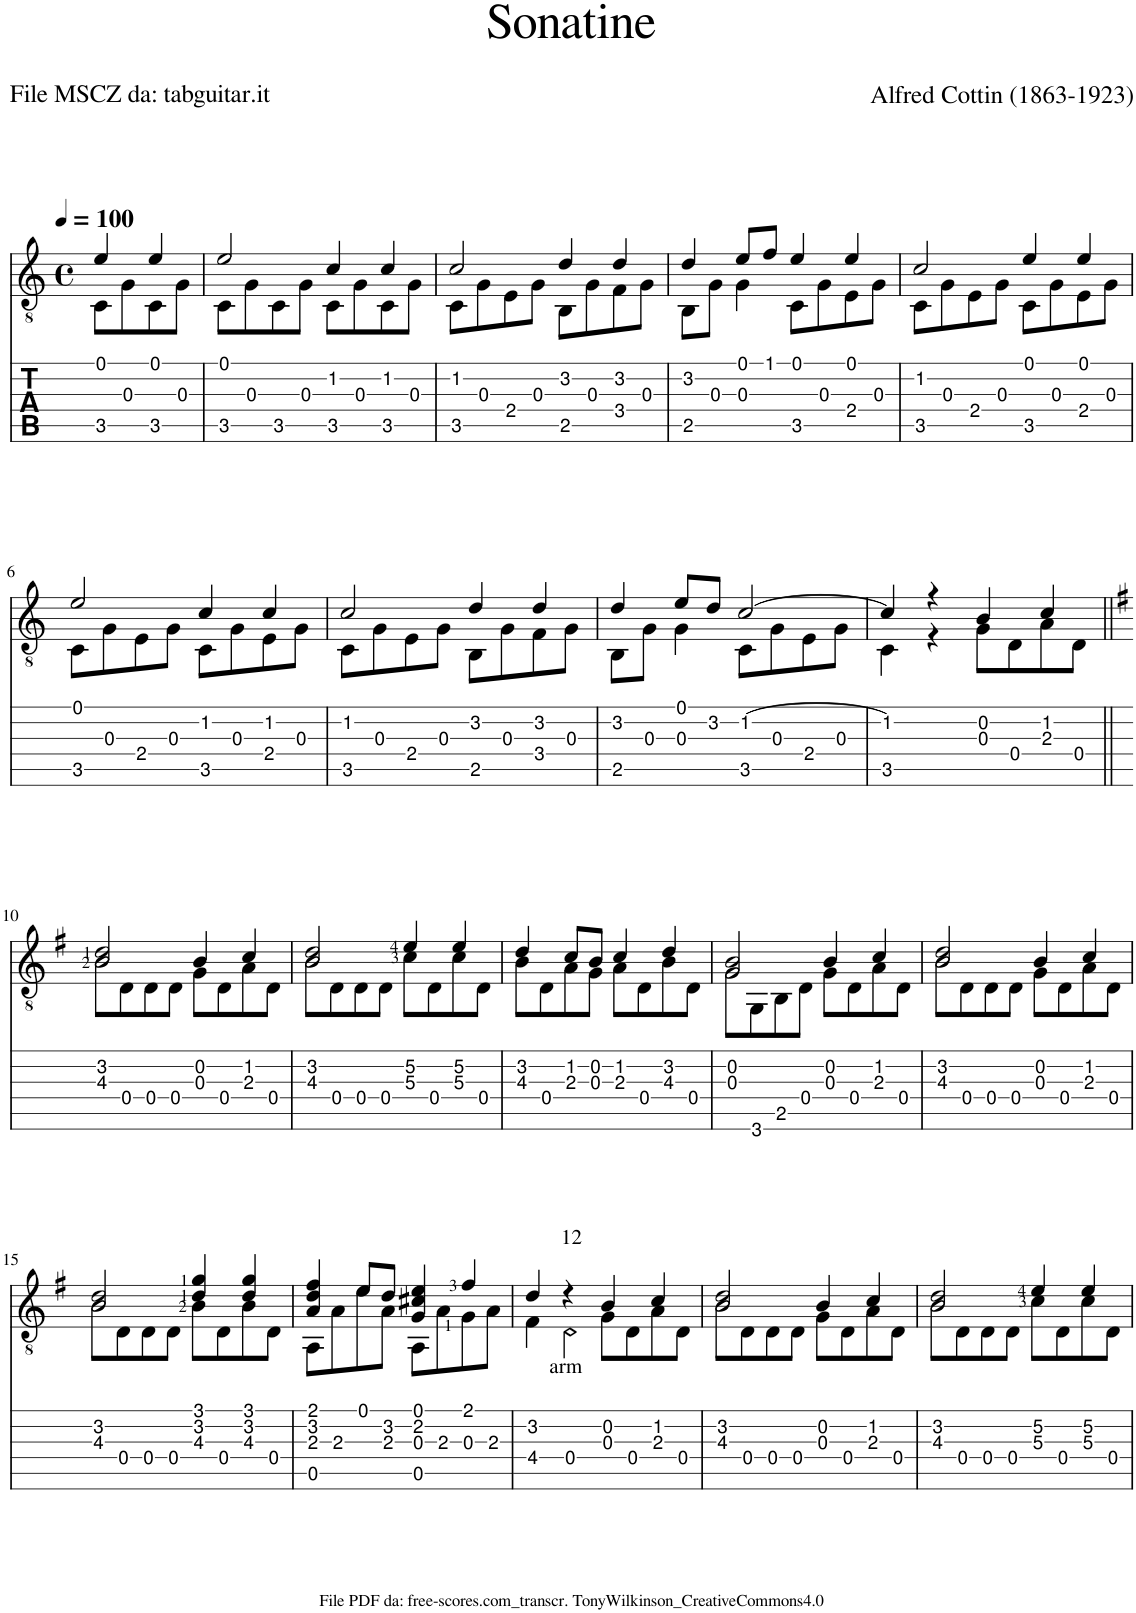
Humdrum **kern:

**kern	**kern
*part1	*part1
*staff2	*staff1
*I"Guitar	*
*I'Guit.	*
*stria6	*
*	*clefGv2
*k[]	*k[]
*M4/4	*M4/4
*met(c)	*met(c)
*MM100	*MM100
=1	=1
*^	*^
4e	8CL	4e/	8C\L
.	8GJ	.	8G\
4e	8CL	4e/	8C\
.	8GJ	.	8G\J
=2	=2	=2	=2
2e	8CL	2e/	8C\L
.	8GJ	.	8G\
.	8CL	.	8C\
.	8GJ	.	8G\J
4c	8CL	4c/	8C\L
.	8GJ	.	8G\
4c	8CL	4c/	8C\
.	8GJ	.	8G\J
=3	=3	=3	=3
2c	8CL	2c/	8C\L
.	8GJ	.	8G\
.	8EL	.	8E\
.	8GJ	.	8G\J
4d	8BBL	4d/	8BB\L
.	8GJ	.	8G\
4d	8FL	4d/	8F\
.	8GJ	.	8G\J
=4	=4	=4	=4
4d	8BBL	4d/	8BB\L
.	8GJ	.	8G\J
8eL	4G	8e/L	4G\
8fJ	.	8f/J	.
4e	8CL	4e/	8C\L
.	8GJ	.	8G\
4e	8EL	4e/	8E\
.	8GJ	.	8G\J
=5	=5	=5	=5
2c	8CL	2c/	8C\L
.	8GJ	.	8G\
.	8EL	.	8E\
.	8GJ	.	8G\J
4e	8CL	4e/	8C\L
.	8GJ	.	8G\
4e	8EL	4e/	8E\
.	8GJ	.	8G\J
!!LO:LB:g=z	!!
=6	=6	=6	=6
2e	8CL	2e/	8C\L
.	8GJ	.	8G\
.	8EL	.	8E\
.	8GJ	.	8G\J
4c	8CL	4c/	8C\L
.	8GJ	.	8G\
4c	8EL	4c/	8E\
.	8GJ	.	8G\J
=7	=7	=7	=7
2c	8CL	2c/	8C\L
.	8GJ	.	8G\
.	8EL	.	8E\
.	8GJ	.	8G\J
4d	8BBL	4d/	8BB\L
.	8GJ	.	8G\
4d	8FL	4d/	8F\
.	8GJ	.	8G\J
=8	=8	=8	=8
4d	8BBL	4d/	8BB\L
.	8GJ	.	8G\J
8eL	4G	8e/L	4G\
8dJ	.	8d/J	.
[2c	8CL	[2c/	8C\L
.	8GJ	.	8G\
.	8EL	.	8E\
.	8GJ	.	8G\J
=9	=9	=9	=9
4c]	4C	4c/]	4C\
4r	4r	4r	4r
4B	8GL	4B/	8G\L
.	8DJ	.	8D\
4c	8AL	4c/	8A\
.	8DJ	.	8D\J
!!LO:LB:g=z	!!
=10||	=10||	=10||	=10||
*k[f#]	*	*k[f#]	*
!	!	!	!LO:N:head=open
2B 2d	8BL	2B/ 2d/	8B\L
.	8DJ	.	8D\
.	8DL	.	8D\
.	8DJ	.	8D\J
4B	8GL	4B/	8G\L
.	8DJ	.	8D\
4c	8AL	4c/	8A\
.	8DJ	.	8D\J
=11	=11	=11	=11
!	!	!	!LO:N:head=open
2B 2d	8BL	2B/ 2d/	8B\L
.	8DJ	.	8D\
.	8DL	.	8D\
.	8DJ	.	8D\J
4e	8cL	4e/	8c\L
.	8DJ	.	8D\
4e	8cL	4e/	8c\
.	8DJ	.	8D\J
=12	=12	=12	=12
4d	8BL	4d/	8B\L
.	8DJ	.	8D\
8cL	8AL	8c/L	8A\
8BJ	8GJ	8B/J	8G\J
4c	8AL	4c/	8A\L
.	8DJ	.	8D\
4d	8BL	4d/	8B\
.	8DJ	.	8D\J
=13	=13	=13	=13
!	!	!	!LO:N:head=open
2G 2B	8GL	2G/ 2B/	8G\L
.	8GGJ	.	8GG\
.	8BBL	.	8BB\
.	8DJ	.	8D\J
4B	8GL	4B/	8G\L
.	8DJ	.	8D\
4c	8AL	4c/	8A\
.	8DJ	.	8D\J
=14	=14	=14	=14
!	!	!	!LO:N:head=open
2B 2d	8BL	2B/ 2d/	8B\L
.	8DJ	.	8D\
.	8DL	.	8D\
.	8DJ	.	8D\J
4B	8GL	4B/	8G\L
.	8DJ	.	8D\
4c	8AL	4c/	8A\
.	8DJ	.	8D\J
!!LO:LB:g=z	!!
=15	=15	=15	=15
!	!	!	!LO:N:head=open
2B 2d	8BL	2B/ 2d/	8B\L
.	8DJ	.	8D\
.	8DL	.	8D\
.	8DJ	.	8D\J
4d 4g	8BL	4d/ 4g/	8B\L
.	8DJ	.	8D\
4d 4g	8BL	4d/ 4g/	8B\
.	8DJ	.	8D\J
=16	=16	=16	=16
4A 4d 4f#	8AAL	4A/ 4d/ 4f#/	8AA\L
.	8AJ	.	8A\
8eL	8eL	8e/L	8e\
8dJ	8AJ	8d/J	8A\J
4G 4c# 4e	8AAL	4G/ 4c#X/ 4e/	8AA\L
.	8AJ	.	8A\
4f#	8GL	4f#/	8G\
.	8AJ	.	8A\J
=17	=17	=17	=17
*	*^	*	*^
4d	4F#	2ryy	4d/	4F#\	2ryy
!	!	!	!LO:TX:a:t=12	!	!
!LO:TX:a:t=arm	!	!	!	!	!
4r	2D	.	4r	2D\	.
4B	.	8GL	4B/	.	8G\L
.	.	8DJ	.	.	8D\
4c	4ryy	8AL	4c/	4ryy	8A\
.	.	8DJ	.	.	8D\J
=18	=18	=18	=18	=18	=18
!	!LO:N:head=open	!	!	!LO:N:head=open	!
*	*v	*v	*	*	*
*	*	*	*v	*v
2B 2d	8BL	2B/ 2d/	8B\L
.	8DJ	.	8D\
.	8DL	.	8D\
.	8DJ	.	8D\J
4B	8GL	4B/	8G\L
.	8DJ	.	8D\
4c	8AL	4c/	8A\
.	8DJ	.	8D\J
=19	=19	=19	=19
!	!LO:N:head=open	!	!LO:N:head=open
2B 2d	8BL	2B/ 2d/	8B\L
.	8DJ	.	8D\
.	8DL	.	8D\
.	8DJ	.	8D\J
4e	8cL	4e/	8c\L
.	8DJ	.	8D\
4e	8cL	4e/	8c\
.	8DJ	.	8D\J
*v	*v	*	*
*	*v	*v
=	=
*-	*-
